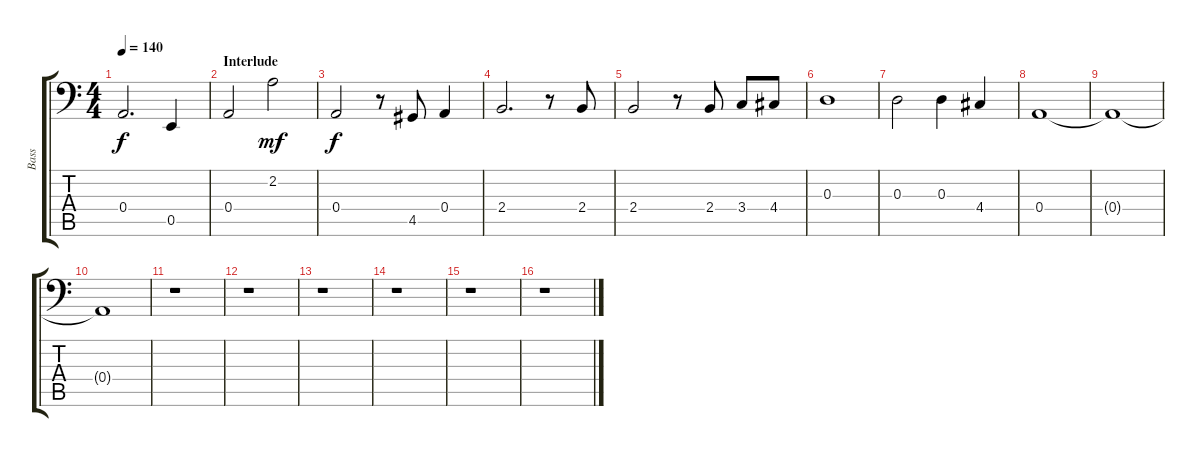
\track ("Bass" "Bass") {instrument electricbassfinger}
\staff {score tabs}
\tuning (C3 G2 D2 A1 E1 B0) {hide}
\ts (4 4)
\tempo 140
\clef f4
\ks c
0.4.2{d dy f} 0.5.4 |
\section ("" "Interlude")
0.4.2 2.2.2{dy mf} |
0.4.2{dy f} r.8 4.5.8 0.4.4 |
2.4.2{d} r.8 2.4.8 |
2.4.2 r.8 2.4.8 3.4.8 4.4.8 |
0.3.1 |
0.3.2 0.3.4 4.4.4 |
0.4.1 |
0.4{t}.1 |
0.4{t}.1 |
r.1 |
r.1 |
r.1 |
r.1 |
r.1 |
r.1
